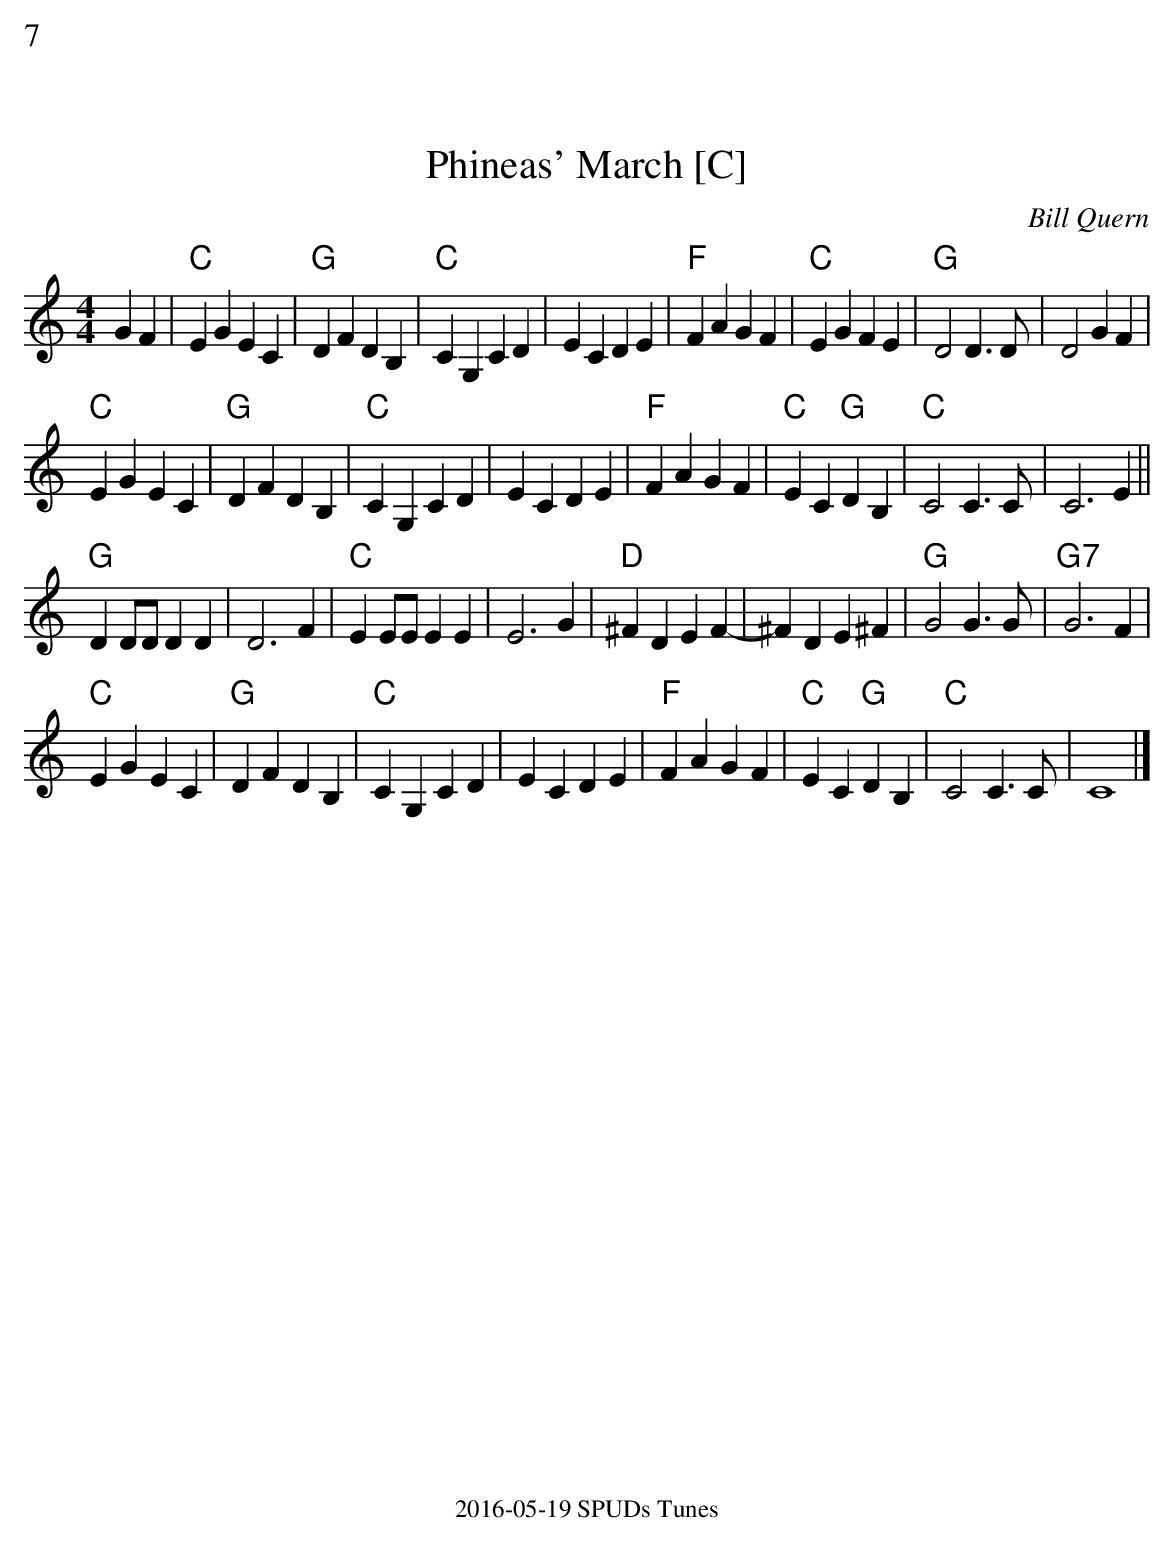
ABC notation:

X:1
%%text 7
T:Phineas' March [C]
C:Bill Quern
M:4/4
L:1/8
K:C
G2F2|"C"E2G2E2C2|"G"D2F2D2B,2|"C"C2G,2C2D2|E2C2D2E2|\
"F"F2A2G2F2|"C"E2G2F2E2|"G"D4D3D|D4G2F2|
"C"E2G2E2C2|"G"D2F2D2B,2|"C"C2G,2C2D2|E2C2D2E2|\
"F"F2A2G2F2|"C"E2C2"G"D2B,2|"C"C4C3C|C6E2||
"G"D2DDD2D2|D6F2|"C"E2EEE2E2|E6G2|\
"D"^F2D2E2F2|-^F2D2E2^F2|"G"G4G3G|"G7"G6F2|
"C"E2G2E2C2|"G"D2F2D2B,2|"C"C2G,2C2D2|E2C2D2E2|\
"F"F2A2G2F2|"C"E2C2"G"D2B,2|"C"C4C3C|C8|]
